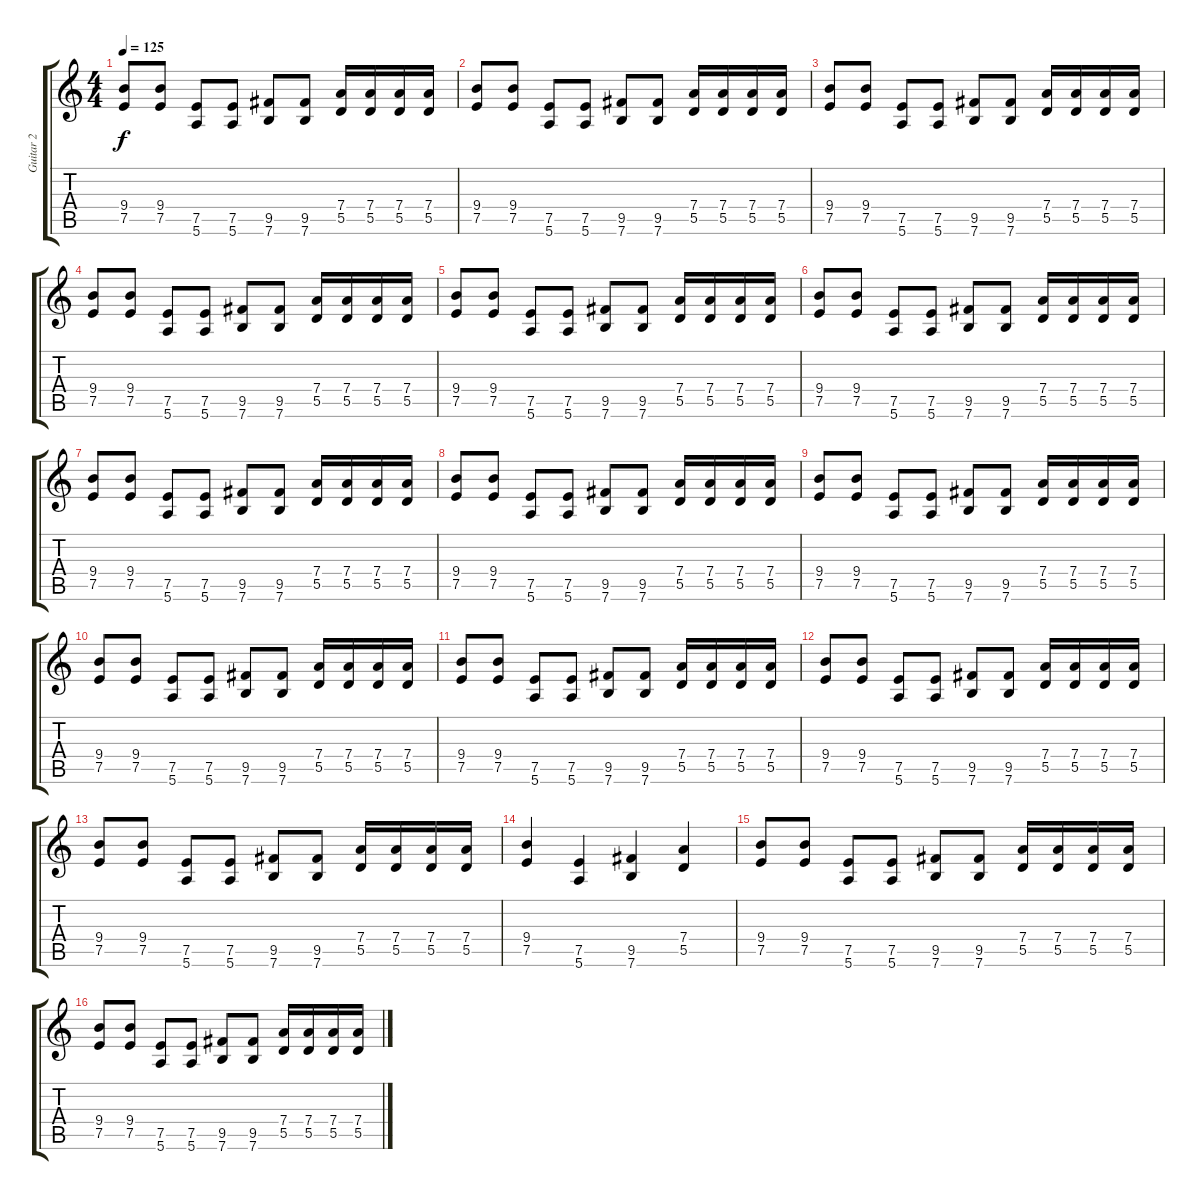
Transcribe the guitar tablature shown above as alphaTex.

\track ("Guitar 2" "Guitar 2") {instrument distortionguitar}
\staff {score tabs}
\tuning (E4 B3 G3 D3 A2 E2) {hide}
\ts (4 4)
\tempo 125
\clef g2
\ks c
(9.4 7.5).8{dy f} (9.4 7.5).8 (7.5 5.6).8 (7.5 5.6).8 (9.5 7.6).8 (9.5 7.6).8 (7.4 5.5).16 (7.4 5.5).16 (7.4 5.5).16 (7.4 5.5).16 |
(9.4 7.5).8 (9.4 7.5).8 (7.5 5.6).8 (7.5 5.6).8 (9.5 7.6).8 (9.5 7.6).8 (7.4 5.5).16 (7.4 5.5).16 (7.4 5.5).16 (7.4 5.5).16 |
(9.4 7.5).8 (9.4 7.5).8 (7.5 5.6).8 (7.5 5.6).8 (9.5 7.6).8 (9.5 7.6).8 (7.4 5.5).16 (7.4 5.5).16 (7.4 5.5).16 (7.4 5.5).16 |
(9.4 7.5).8 (9.4 7.5).8 (7.5 5.6).8 (7.5 5.6).8 (9.5 7.6).8 (9.5 7.6).8 (7.4 5.5).16 (7.4 5.5).16 (7.4 5.5).16 (7.4 5.5).16 |
(9.4 7.5).8 (9.4 7.5).8 (7.5 5.6).8 (7.5 5.6).8 (9.5 7.6).8 (9.5 7.6).8 (7.4 5.5).16 (7.4 5.5).16 (7.4 5.5).16 (7.4 5.5).16 |
(9.4 7.5).8 (9.4 7.5).8 (7.5 5.6).8 (7.5 5.6).8 (9.5 7.6).8 (9.5 7.6).8 (7.4 5.5).16 (7.4 5.5).16 (7.4 5.5).16 (7.4 5.5).16 |
(9.4 7.5).8 (9.4 7.5).8 (7.5 5.6).8 (7.5 5.6).8 (9.5 7.6).8 (9.5 7.6).8 (7.4 5.5).16 (7.4 5.5).16 (7.4 5.5).16 (7.4 5.5).16 |
(9.4 7.5).8 (9.4 7.5).8 (7.5 5.6).8 (7.5 5.6).8 (9.5 7.6).8 (9.5 7.6).8 (7.4 5.5).16 (7.4 5.5).16 (7.4 5.5).16 (7.4 5.5).16 |
(9.4 7.5).8 (9.4 7.5).8 (7.5 5.6).8 (7.5 5.6).8 (9.5 7.6).8 (9.5 7.6).8 (7.4 5.5).16 (7.4 5.5).16 (7.4 5.5).16 (7.4 5.5).16 |
(9.4 7.5).8 (9.4 7.5).8 (7.5 5.6).8 (7.5 5.6).8 (9.5 7.6).8 (9.5 7.6).8 (7.4 5.5).16 (7.4 5.5).16 (7.4 5.5).16 (7.4 5.5).16 |
(9.4 7.5).8 (9.4 7.5).8 (7.5 5.6).8 (7.5 5.6).8 (9.5 7.6).8 (9.5 7.6).8 (7.4 5.5).16 (7.4 5.5).16 (7.4 5.5).16 (7.4 5.5).16 |
(9.4 7.5).8 (9.4 7.5).8 (7.5 5.6).8 (7.5 5.6).8 (9.5 7.6).8 (9.5 7.6).8 (7.4 5.5).16 (7.4 5.5).16 (7.4 5.5).16 (7.4 5.5).16 |
(9.4 7.5).8 (9.4 7.5).8 (7.5 5.6).8 (7.5 5.6).8 (9.5 7.6).8 (9.5 7.6).8 (7.4 5.5).16 (7.4 5.5).16 (7.4 5.5).16 (7.4 5.5).16 |
(9.4 7.5).4 (7.5 5.6).4 (9.5 7.6).4 (7.4 5.5).4 |
(9.4 7.5).8 (9.4 7.5).8 (7.5 5.6).8 (7.5 5.6).8 (9.5 7.6).8 (9.5 7.6).8 (7.4 5.5).16 (7.4 5.5).16 (7.4 5.5).16 (7.4 5.5).16 |
(9.4 7.5).8 (9.4 7.5).8 (7.5 5.6).8 (7.5 5.6).8 (9.5 7.6).8 (9.5 7.6).8 (7.4 5.5).16 (7.4 5.5).16 (7.4 5.5).16 (7.4 5.5).16
